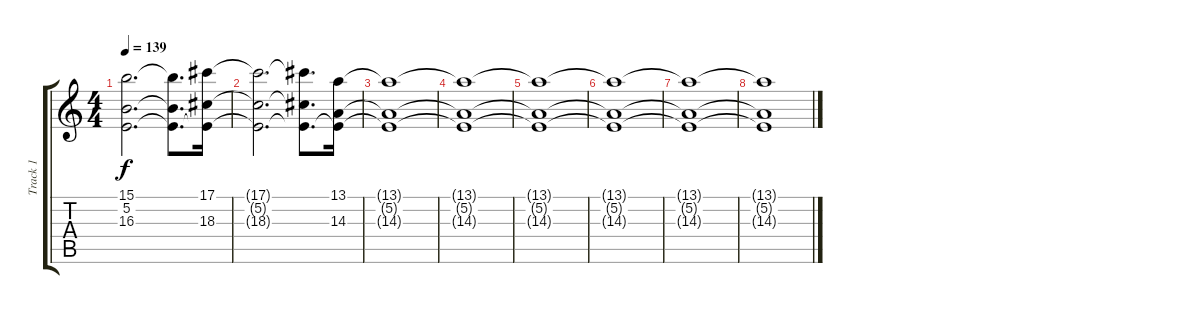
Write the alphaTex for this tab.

\track ("Track 1" "Track 1") {instrument stringensemble1}
\staff {score tabs}
\tuning (Ab4 B3 G3 D3 A2 E2) {hide}
\ts (4 4)
\tempo 139
\clef g2
\ks c
(15.1{t} 5.2{t} 16.3{t}).2{d dy f} (15.1{t} 5.2{t} 16.3{t}).8{d} (17.1 5.2{t} 18.3).16 |
(17.1{t} 5.2{t} 18.3{t}).2{d} (17.1{t} 5.2{t} 18.3{t}).8{d} (13.1 5.2{t} 14.3).16{volume 5} |
(13.1{t} 5.2{t} 14.3{t}).1 |
(13.1{t} 5.2{t} 14.3{t}).1 |
(13.1{t} 5.2{t} 14.3{t}).1 |
(13.1{t} 5.2{t} 14.3{t}).1 |
(13.1{t} 5.2{t} 14.3{t}).1{volume 0} |
(13.1{t} 5.2{t} 14.3{t}).1
